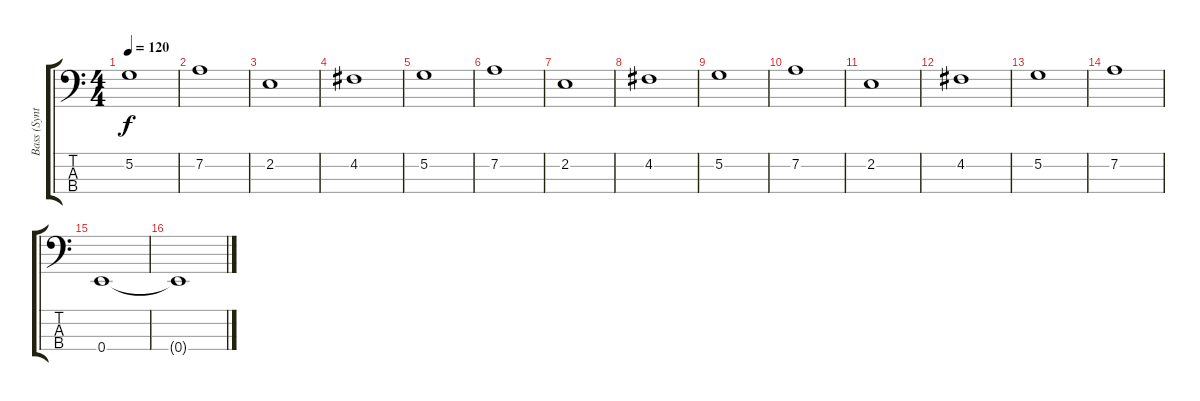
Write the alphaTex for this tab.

\track ("Bass (Synth)" "Bass (Synt") {instrument electricbasspick}
\staff {score tabs}
\tuning (G2 D2 A1 E1) {hide}
\ts (4 4)
\tempo 120
\clef f4
\ks c
5.2.1{dy f} |
7.2.1 |
2.2.1 |
4.2.1 |
5.2.1 |
7.2.1 |
2.2.1 |
4.2.1 |
5.2.1 |
7.2.1 |
2.2.1 |
4.2.1 |
5.2.1 |
7.2.1 |
0.4.1 |
0.4{t}.1
